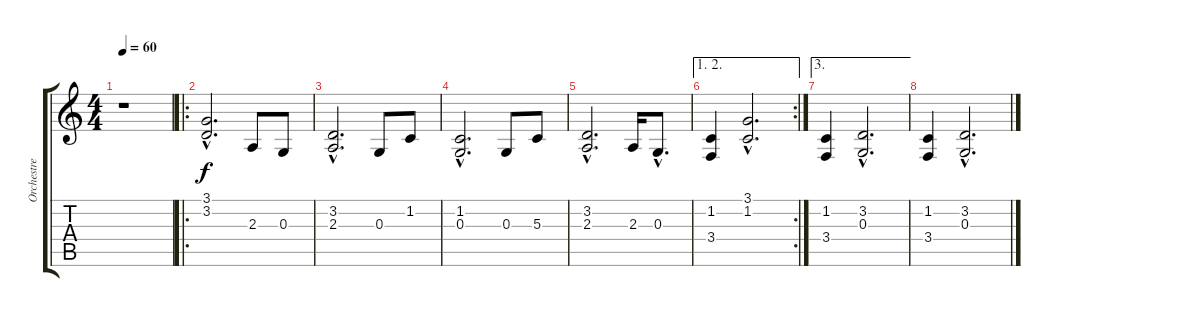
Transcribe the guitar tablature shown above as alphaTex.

\track ("Orchestre" "Orchestre") {instrument stringensemble1}
\staff {score tabs}
\tuning (E4 B3 G3 D3 A2 E2) {hide}
\ts (4 4)
\tempo 60
\clef g2
\ks c
r.1{dy f instrument stringensemble1} |
\ro
(3.1{hac} 3.2{hac}).2{d} 2.3.8 0.3.8 |
(3.2{hac} 2.3{hac}).2{d} 0.3.8 1.2.8 |
(1.2{hac} 0.3{hac}).2{d} 0.3.8 5.3.8 |
(3.2{hac} 2.3{hac}).2{d} 2.3.16 0.3{hac}.8{d} |
\ae (1 2)
\rc 2
(1.2 3.4).4 (3.1{hac} 1.2{hac}).2{d} |
\ae 3
(1.2 3.4).4 (3.2{hac} 0.3{hac}).2{d} |
(1.2 3.4).4 (3.2{hac} 0.3{hac}).2{d}
